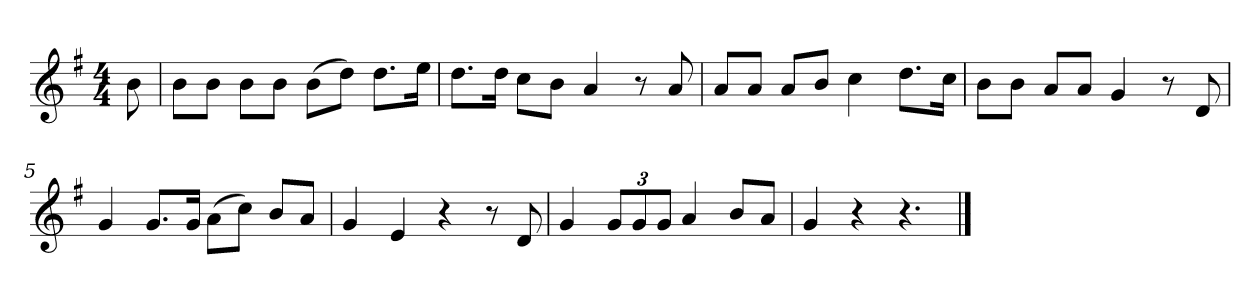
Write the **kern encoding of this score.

**kern
*part1
*staff1
*k[f#]
*M4/4
*MM120
=
8b
=1
8bL
8bJ
8bL
8bJ
(8bL
8ddJ)
8.ddL
16eeJk
=2
8.ddL
16ddJk
8ccL
8bJ
4a
8r
8a
=3
8aL
8aJ
8aL
8bJ
4cc
8.ddL
16ccJk
=4
8bL
8bJ
8aL
8aJ
4g
8r
8d
=5
4g
8.gL
16gJk
(8aL
8ccJ)
8bL
8aJ
=6
4g
4e
4r
8r
8d
=7
4g
12gL
12g
12gJ
4a
8bL
8aJ
=8
4g
4r
4.r
==
*-
